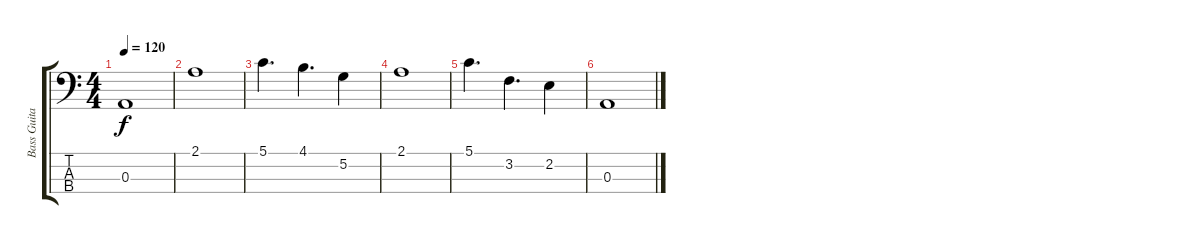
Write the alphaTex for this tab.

\track ("Bass Guitar" "Bass Guita") {instrument electricbassfinger}
\staff {score tabs}
\tuning (G2 D2 A1 E1) {hide}
\ts (4 4)
\tempo 120
\clef f4
\ks c
0.3{t}.1{dy f} |
2.1.1 |
5.1.4{d} 4.1.4{d} 5.2.4 |
2.1.1 |
5.1.4{d} 3.2.4{d} 2.2.4 |
0.3.1
